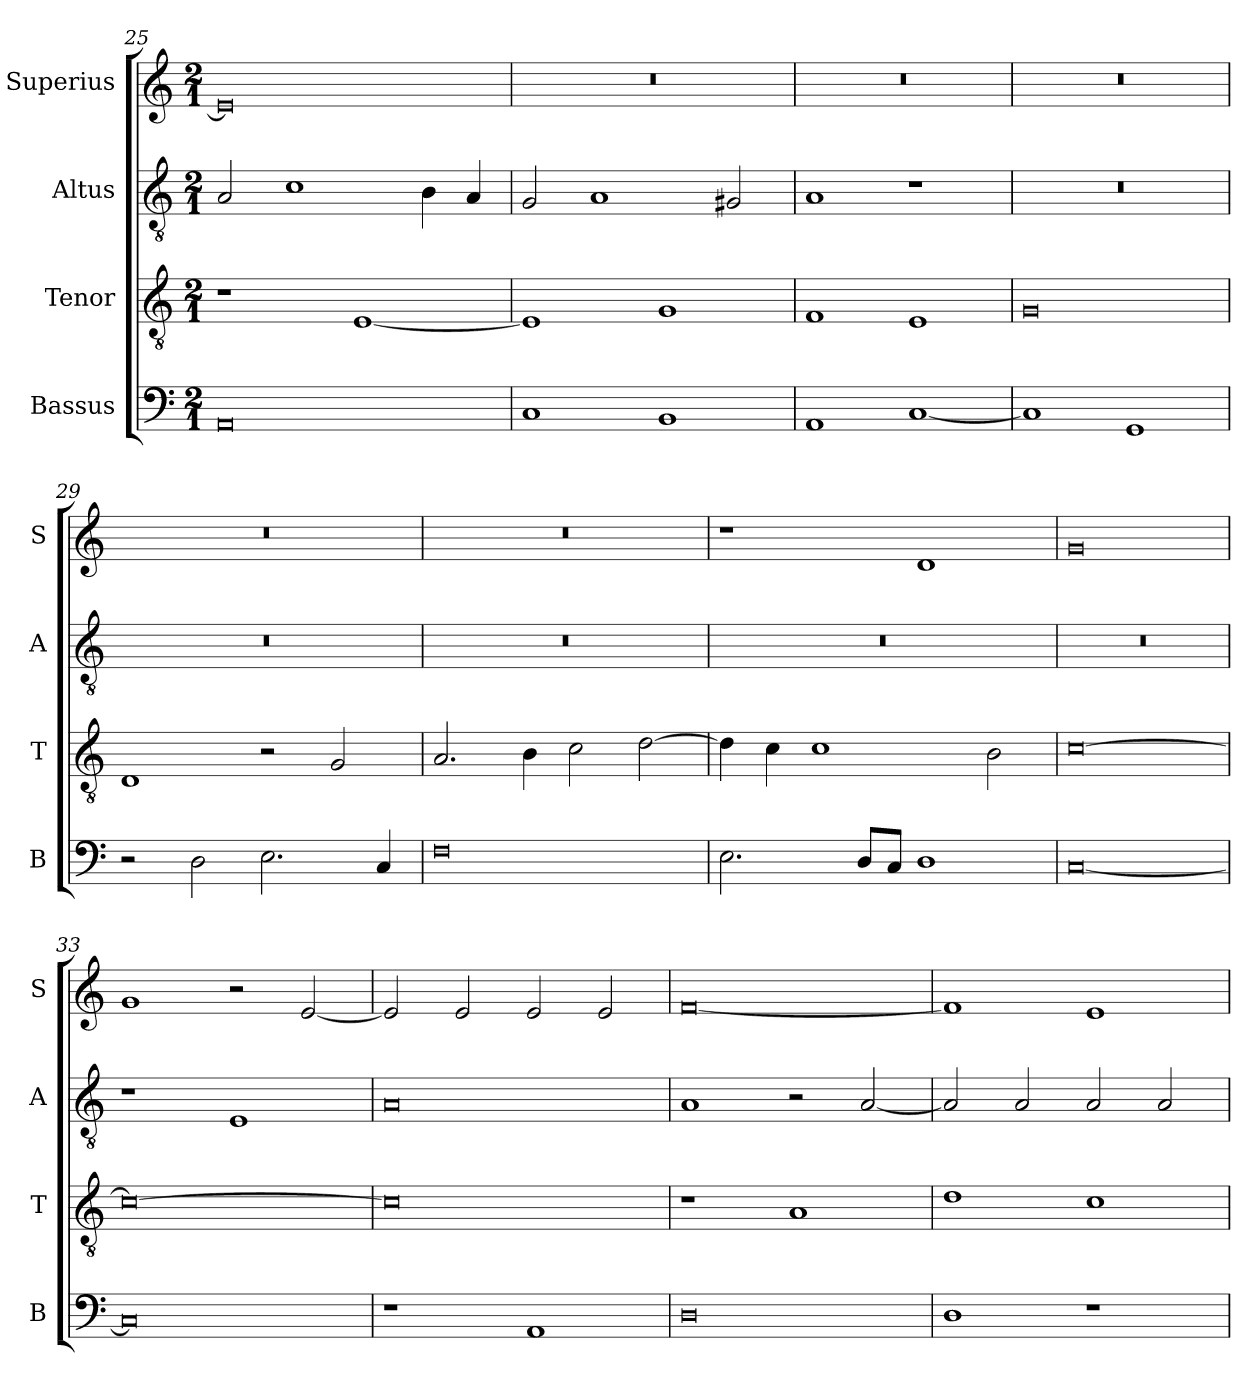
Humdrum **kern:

**kern	**kern	**kern	**kern
*part4	*part3	*part2	*part1
*staff4	*staff3	*staff2	*staff1
*I"Bassus	*I"Tenor	*I"Altus	*I"Superius
*I'B	*I'T	*I'A	*I'S
*clefF4	*clefGv2	*clefGv2	*clefG2
*k[]	*k[]	*k[]	*k[]
*M2/1	*M2/1	*M2/1	*M2/1
=25	=25	=25	=25
0AA	1r	2A/	0e]
.	.	1c	.
.	[1E	.	.
.	.	4B\	.
.	.	4A/	.
=26	=26	=26	=26
1C	1E]	2G/	0r
.	.	1A	.
1BB	1G	.	.
.	.	2G#X/	.
=27	=27	=27	=27
1AA	1F	1A	0r
[1C	1E	1r	.
=28	=28	=28	=28
1C]	0G	0r	0r
1GG	.	.	.
=29	=29	=29	=29
2r	1D	0r	0r
2D\	.	.	.
2.E\	2r	.	.
.	2G/	.	.
4C/	.	.	.
=30	=30	=30	=30
0F	2.A/	0r	0r
.	4B\	.	.
.	2c\	.	.
.	[2d\	.	.
=31	=31	=31	=31
2.E\	4d\]	0r	1r
.	4c\	.	.
.	1c	.	.
8D/L	.	.	.
8C/J	.	.	.
1D	.	.	1d
.	2B\	.	.
=32	=32	=32	=32
[0C	[0c	0r	0g
=33	=33	=33	=33
0C]	0c_	1r	1g
.	.	1E	2r
.	.	.	[2e/
=34	=34	=34	=34
1r	0c]	0A	2e/]
.	.	.	2e/
1AA	.	.	2e/
.	.	.	2e/
=35	=35	=35	=35
0D	1r	1A	[0f
.	1A	2r	.
.	.	[2A/	.
=36	=36	=36	=36
1D	1d	2A/]	1f]
.	.	2A/	.
1r	1c	2A/	1e
.	.	2A/	.
=	=	=	=
*-	*-	*-	*-
